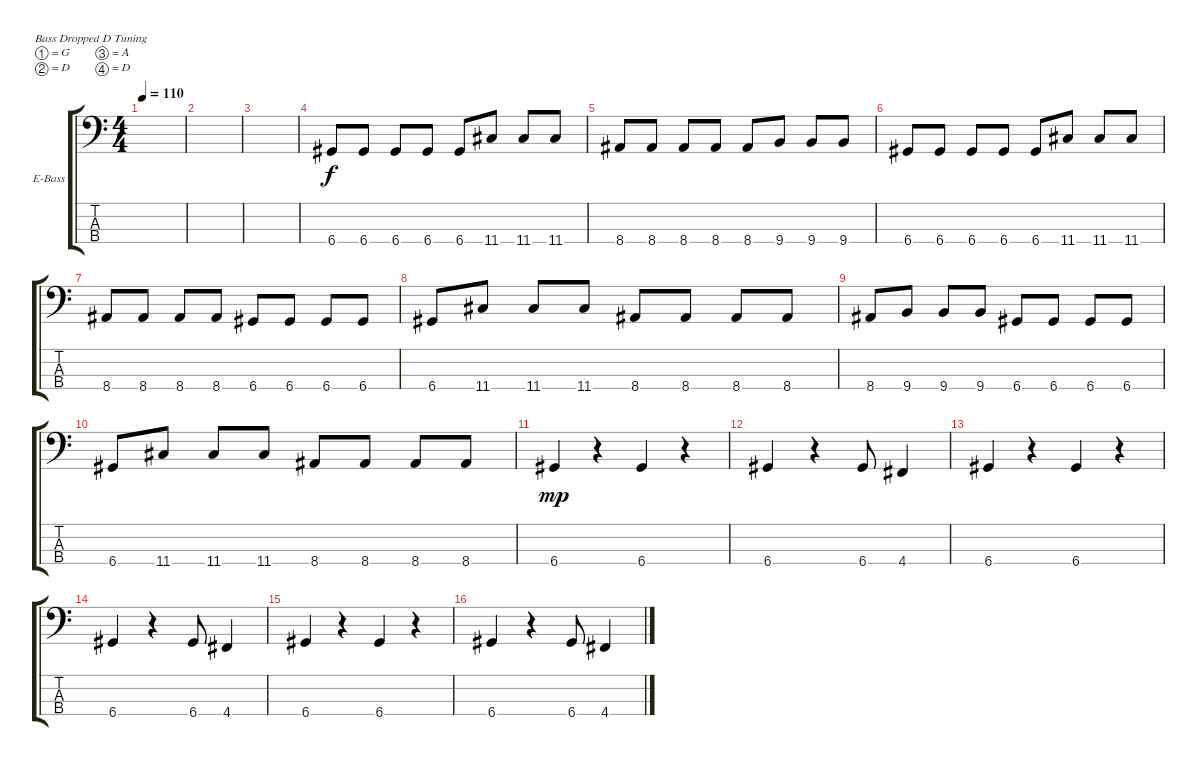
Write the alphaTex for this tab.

\defaultSystemsLayout 4
\bracketExtendMode groupsimilarinstruments
\firstSystemTrackNameOrientation horizontal
\otherSystemsTrackNameOrientation horizontal
\track ("Electric Bass" "E-Bass") {instrument electricbassfinger}
\staff {score tabs}
\tuning (G2 D2 A1 D1)
\ts (4 4)
\tempo 110
\clef f4
\ks c
|
|
|
6.4.8 6.4.8 6.4.8 6.4.8 6.4.8 11.4.8 11.4.8 11.4.8 |
8.4.8 8.4.8 8.4.8 8.4.8 8.4.8 9.4.8 9.4.8 9.4.8 |
6.4.8 6.4.8 6.4.8 6.4.8 6.4.8 11.4.8 11.4.8 11.4.8 |
8.4.8 8.4.8 8.4.8 8.4.8 6.4.8 6.4.8 6.4.8 6.4.8 |
6.4.8 11.4.8 11.4.8 11.4.8 8.4.8 8.4.8 8.4.8 8.4.8 |
8.4.8 9.4.8 9.4.8 9.4.8 6.4.8 6.4.8 6.4.8 6.4.8 |
6.4.8 11.4.8 11.4.8 11.4.8 8.4.8 8.4.8 8.4.8 8.4.8 |
6.4.4{dy mp} r.4 6.4.4 r.4 |
6.4.4 r.4 6.4.8 4.4.4 |
6.4.4 r.4 6.4.4 r.4 |
6.4.4 r.4 6.4.8 4.4.4 |
6.4.4 r.4 6.4.4 r.4 |
6.4.4 r.4 6.4.8 4.4.4
